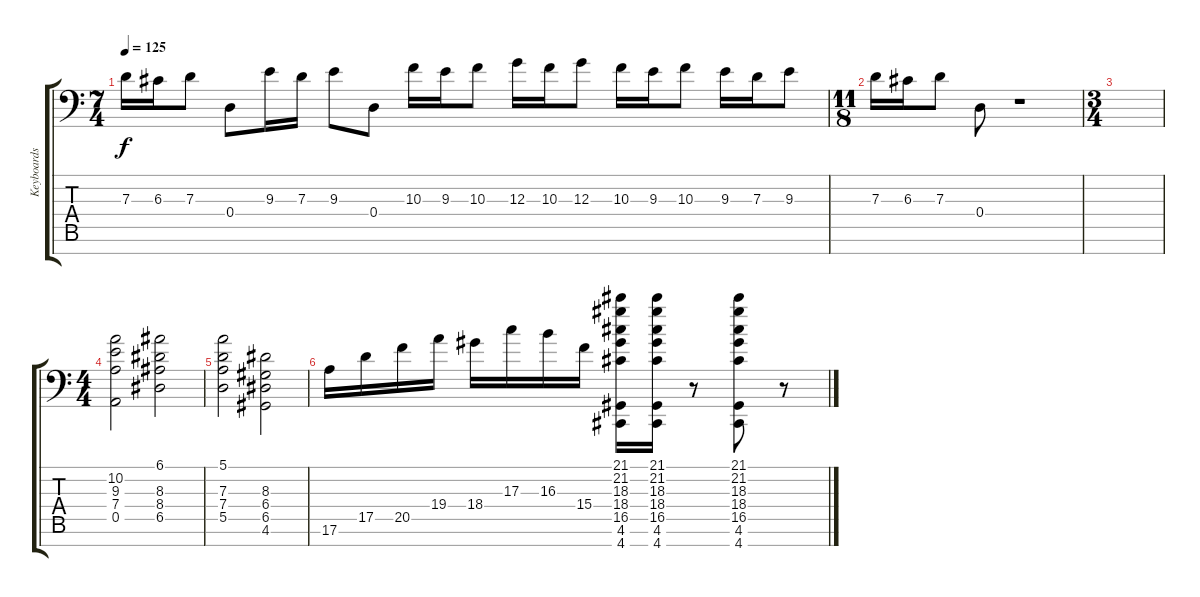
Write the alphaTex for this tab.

\track ("Keyboards 1" "Keyboards ") {instrument rockorgan}
\staff {score tabs}
\tuning (E4 B3 G3 D3 A2 E2 A1) {hide}
\ts (7 4)
\tempo 125
\clef f4
\ks c
7.3.16{dy f} 6.3.16 7.3.8 0.4.8 9.3.16 7.3.16 9.3.8 0.4.8 10.3.16 9.3.16 10.3.8 12.3.16 10.3.16 12.3.8 10.3.16 9.3.16 10.3.8 9.3.16 7.3.16 9.3.8 |
\ts (11 8)
7.3.16 6.3.16 7.3.8 0.4.8 r.1 |
\ts (3 4)
|
\ts (4 4)
(10.2 9.3 7.4 0.5).2{volume 3} (6.1 8.3 8.4 6.5).2 |
(5.1 7.3 7.4 5.5).2 (8.3 6.4 6.5 4.6).2 |
17.6.16 17.5.16 20.5.16 19.4.16 18.4.16 17.3.16 16.3.16 15.4.16 (21.1 21.2 18.3 18.4 16.5 4.6 4.7).16 (21.1 21.2 18.3 18.4 16.5 4.6 4.7).16 r.8 (21.1 21.2 18.3 18.4 16.5 4.6 4.7).8 r.8
